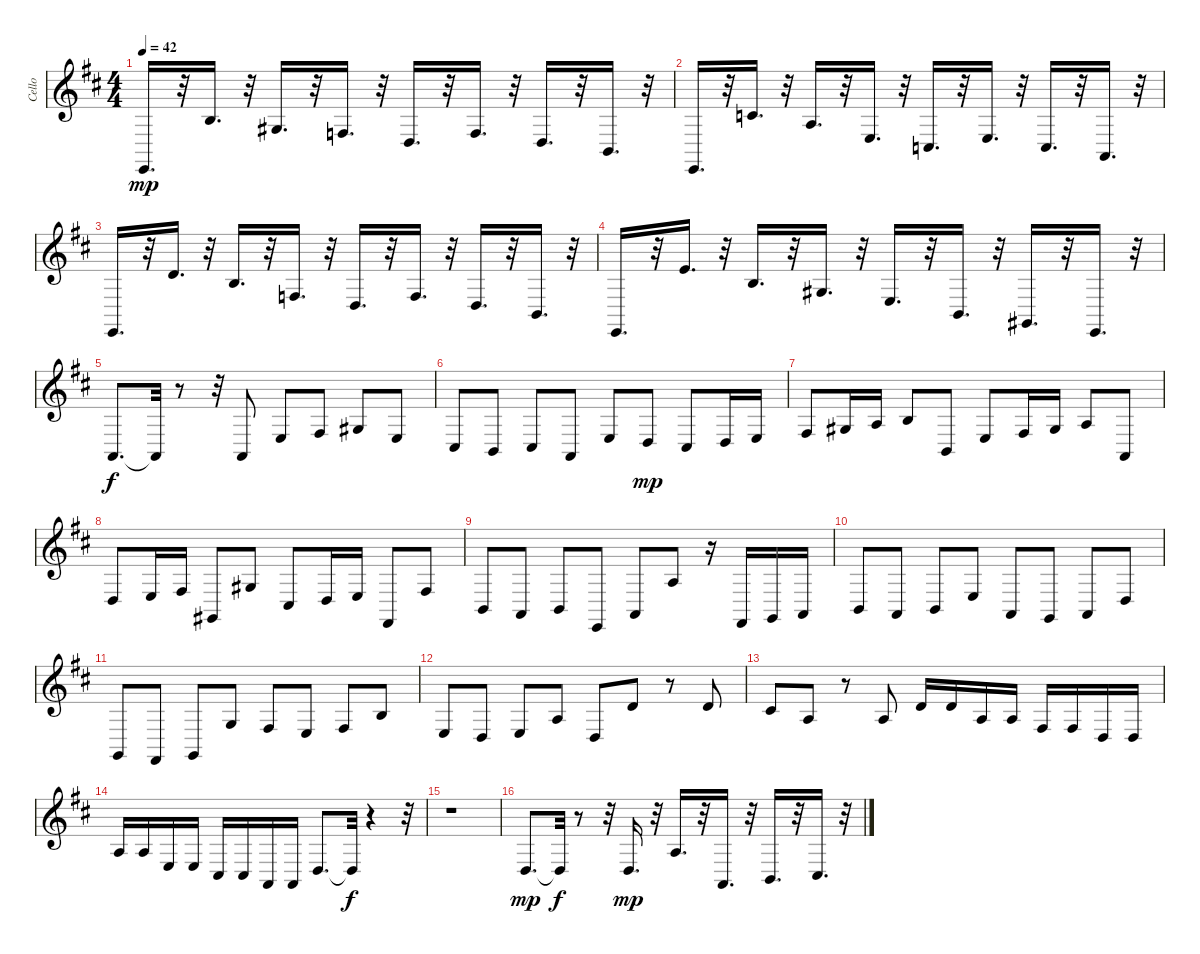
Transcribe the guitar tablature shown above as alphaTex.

\track ("Cello" "Cello") {instrument cello}
\staff {score}
\tuning (E4 B3 G3 D3 A2 E2) {hide}
\ts (4 4)
\tempo 42
\clef g2
\ks d
0.6.16{d dy mp} r.32 0.2.16{d} r.32 1.3.16{d} r.32 3.4.16{d} r.32 0.4.16{d} r.32 3.4.16{d} r.32 0.4.16{d} r.32 2.5.16{d} r.32 |
0.6.16{d} r.32 1.2.16{d} r.32 2.3.16{d} r.32 2.4.16{d} r.32 3.5.16{d} r.32 2.4.16{d} r.32 3.5.16{d} r.32 0.5.16{d} r.32 |
0.6.16{d} r.32 3.2.16{d} r.32 0.2.16{d} r.32 3.4.16{d} r.32 0.4.16{d} r.32 3.4.16{d} r.32 0.4.16{d} r.32 2.5.16{d} r.32 |
0.6.16{d} r.32 0.1.16{d} r.32 0.2.16{d} r.32 1.3.16{d} r.32 2.4.16{d} r.32 2.5.16{d} r.32 4.6.16{d} r.32 0.6.16{d} r.32 |
0.5.8{d dy f} 0.5{t}.32 r.8 r.32 0.5.8 2.4.8 4.4.8 1.3.8 2.4.8 |
4.5.8 2.5.8 4.5.8 0.5.8 2.4.8 0.4.8{dy mp} 4.5.8 0.4.16 2.4.16 |
4.4.8 1.3.16 2.3.16 0.2.8 2.5.8 2.4.8 4.4.16 1.3.16 2.3.8 0.5.8 |
0.4.8 2.4.16 4.4.16 4.6.8 1.3.8 4.5.8 0.4.16 2.4.16 2.6.8 4.4.8 |
2.5.8 0.5.8 2.5.8 0.6.8 0.5.8 2.3.8 r.16 2.6.16 3.6.16 0.5.16 |
2.5.8 0.5.8 2.5.8 2.4.8 0.5.8 3.6.8 0.5.8 0.4.8 |
3.6.8 2.6.8 3.6.8 0.3.8 4.4.8 2.4.8 4.4.8 0.2.8 |
2.4.8 0.4.8 2.4.8 2.3.8 0.4.8 3.2.8 r.8 3.2.8 |
2.2.8 2.3.8 r.8 2.3.8 3.2.16 3.2.16 2.3.16 2.3.16 4.4.16 4.4.16 0.4.16 0.4.16 |
2.3.16 2.3.16 2.4.16 2.4.16 4.5.16 4.5.16 0.5.16 0.5.16 0.4.8{d} 0.4{t}.32{dy f} r.4 r.32 |
r.1 |
0.4.8{d dy mp} 0.4{t}.32{dy f} r.8 r.32 0.4.16{d dy mp} r.32 2.3.16{d} r.32 0.5.16{d} r.32 2.5.16{d} r.32 4.5.16{d} r.32
